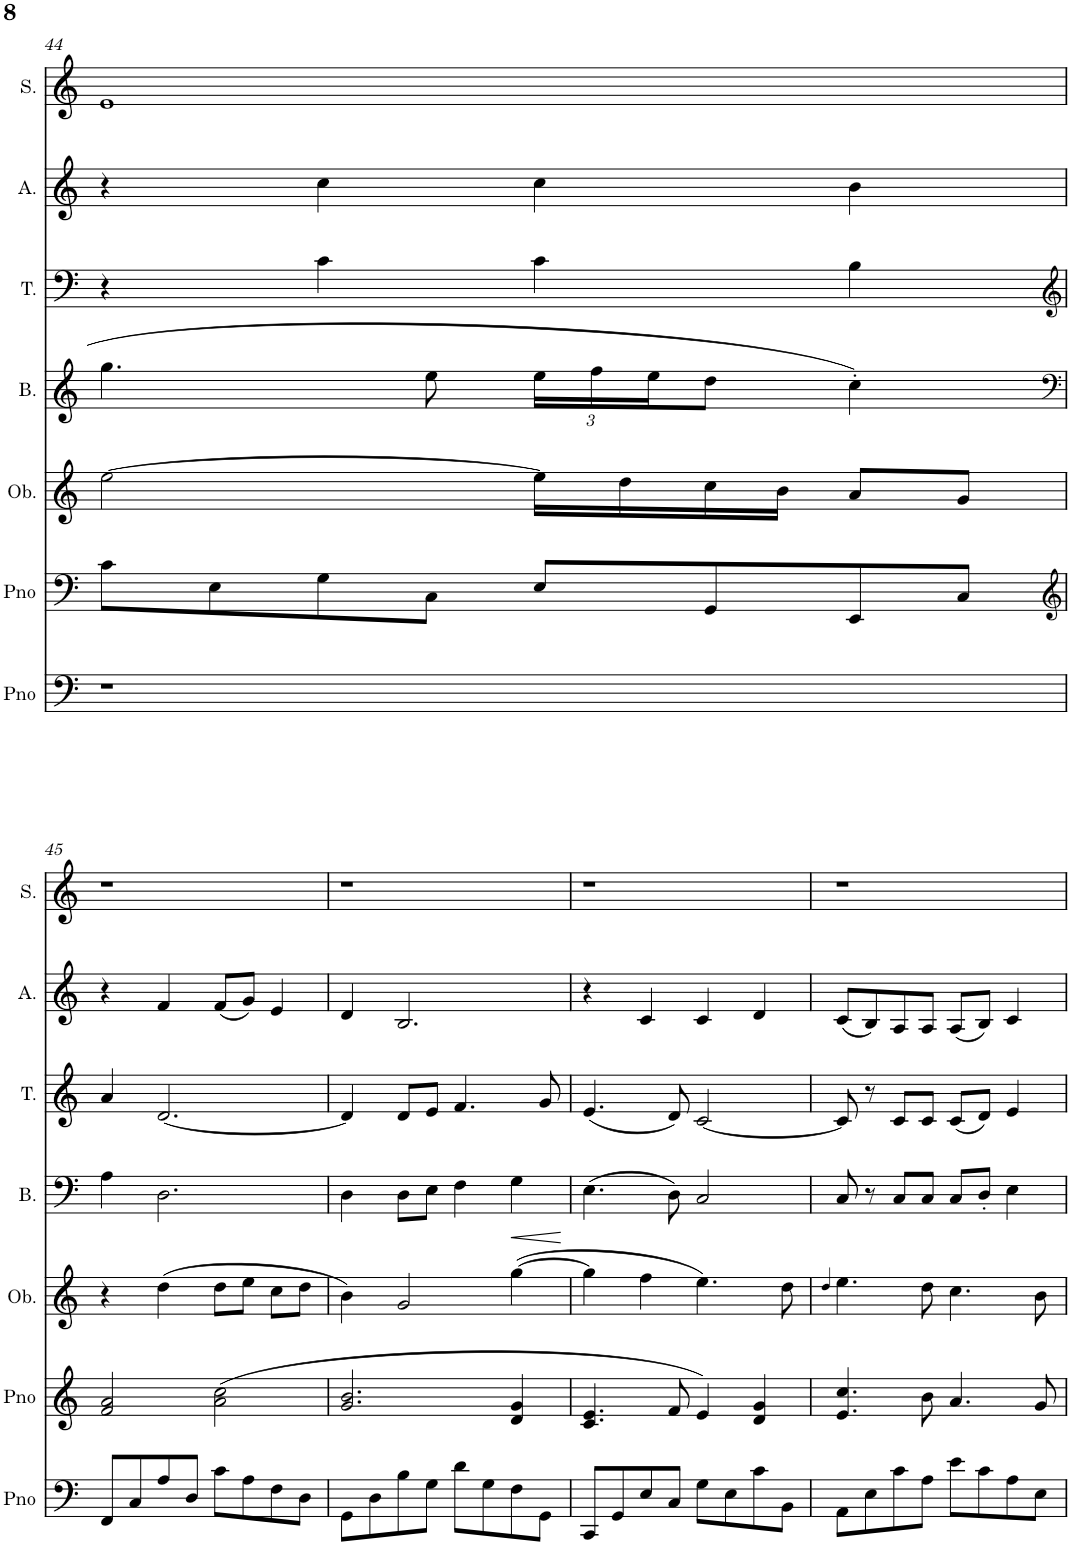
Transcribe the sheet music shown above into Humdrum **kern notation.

**kern	**kern	**kern	**dynam	**kern	**kern	**kern	**kern
*part7	*part6	*part5	*part5	*part4	*part3	*part2	*part1
*staff7	*staff6	*staff5	*staff5	*staff4	*staff3	*staff2	*staff1
*I"Piano	*I"Piano	*I"Oboe	*	*I"Bass	*I"Tenor	*I"Alto	*I"Soprano
*I'Pno	*I'Pno	*I'Ob.	*	*I'B.	*I'T.	*I'A.	*I'S.
!!LO:PB:g=z
*clefF4	*clefF4	*clefG2	*	*clefG2	*clefF4	*clefG2	*clefG2
*k[]	*k[]	*k[]	*	*k[]	*k[]	*k[]	*k[]
*M4/4	*M4/4	*	*	*	*	*M4/4	*M4/4
*met(c)	*met(c)	*	*	*	*	*met(c)	*met(c)
=44	=44	=44	=44	=44	=44	=44	=44
1r	8c\L	[2ee\	.	4.gg\	4r	4r	1e
.	8E\	.	.	.	.	.	.
.	8G\	.	.	.	4c\	4cc\	.
.	8C\J	.	.	8ee\	.	.	.
*	*	*	*	*Xbrackettup	*	*	*
.	8E/L	16ee\LL]	.	24ee\LL	4c\	4cc\	.
.	.	.	.	24ff\	.	.	.
.	.	16dd\	.	.	.	.	.
.	.	.	.	24ee\J	.	.	.
.	8GG/	16cc\	.	8dd\J	.	.	.
.	.	16b\JJ	.	.	.	.	.
.	8EE/	8a/L	.	4cc'\	4B\	4b\	.
.	8C/J	8g/J	.	.	.	.	.
!!LO:LB:g=z
=45	=45	=45	=45	=45	=45	=45	=45
*	*clefG2	*	*	*clefF4	*clefG2	*	*
8FF/L	2f/ 2a/	4r	.	4A\	4a/	4r	1r
8C/	.	.	.	.	.	.	.
8A/	.	(4dd\	.	2.D\	[2.d/	4f/	.
8D/J	.	.	.	.	.	.	.
8c\L	(2a\ 2cc\	8dd\L	.	.	.	(8f/L	.
8A\	.	8ee\J	.	.	.	8g/J)	.
8F\	.	8cc\L	.	.	.	4e/	.
8D\J	.	8dd\J	.	.	.	.	.
=46	=46	=46	=46	=46	=46	=46	=46
8GG\L	2.g/ 2.b/	4b\)	.	4D\	4d/]	4d/	1r
8D\	.	.	.	.	.	.	.
8B\	.	2g/	.	8D\L	8d/L	2.B/	.
8G\J	.	.	.	8E\J	8e/J	.	.
8d\L	.	.	.	4F\	4.f/	.	.
8G\	.	.	.	.	.	.	.
!	!	!	!LO:HP:b	!	!	!	!
8F\	4d/ 4g/	([4gg\	<	4G\	.	.	.
8GG\J	.	.	.	.	8g/	.	.
.	.	.	[	.	.	.	.
=47	=47	=47	=47	=47	=47	=47	=47
8CC/L	4.c/ 4.e/	4gg\]	.	(4.E\	(4.e/	4r	1r
8GG/	.	.	.	.	.	.	.
8E/	.	4ff\	.	.	.	4c/	.
8C/J	8f/	.	.	8D\)	8d/)	.	.
8G\L	4e/)	4.ee\)	.	2C/	[2c/	4c/	.
8E\	.	.	.	.	.	.	.
8c\	4d/ 4g/	.	.	.	.	4d/	.
8BB\J	.	8dd\	.	.	.	.	.
=48	=48	=48	=48	=48	=48	=48	=48
.	.	4qdd/	.	.	.	.	.
8AA\L	4.e/ 4.cc/	4.ee\	.	8C/	8c/]	(8c/L	1r
8E\	.	.	.	8r	8r	8B/)	.
8c\	.	.	.	8C/L	8c/L	8A/	.
8A\J	8b\	8dd\	.	8C/J	8c/J	8A/J	.
8e\L	4.a/	4.cc\	.	8C/L	(8c/L	(8A/L	.
8c\	.	.	.	8D'/J	8d/J)	8B/J)	.
8A\	.	.	.	4E\	4e/	4c/	.
8E\J	8g/	8b\	.	.	.	.	.
=	=	=	=	=	=	=	=
*-	*-	*-	*-	*-	*-	*-	*-
